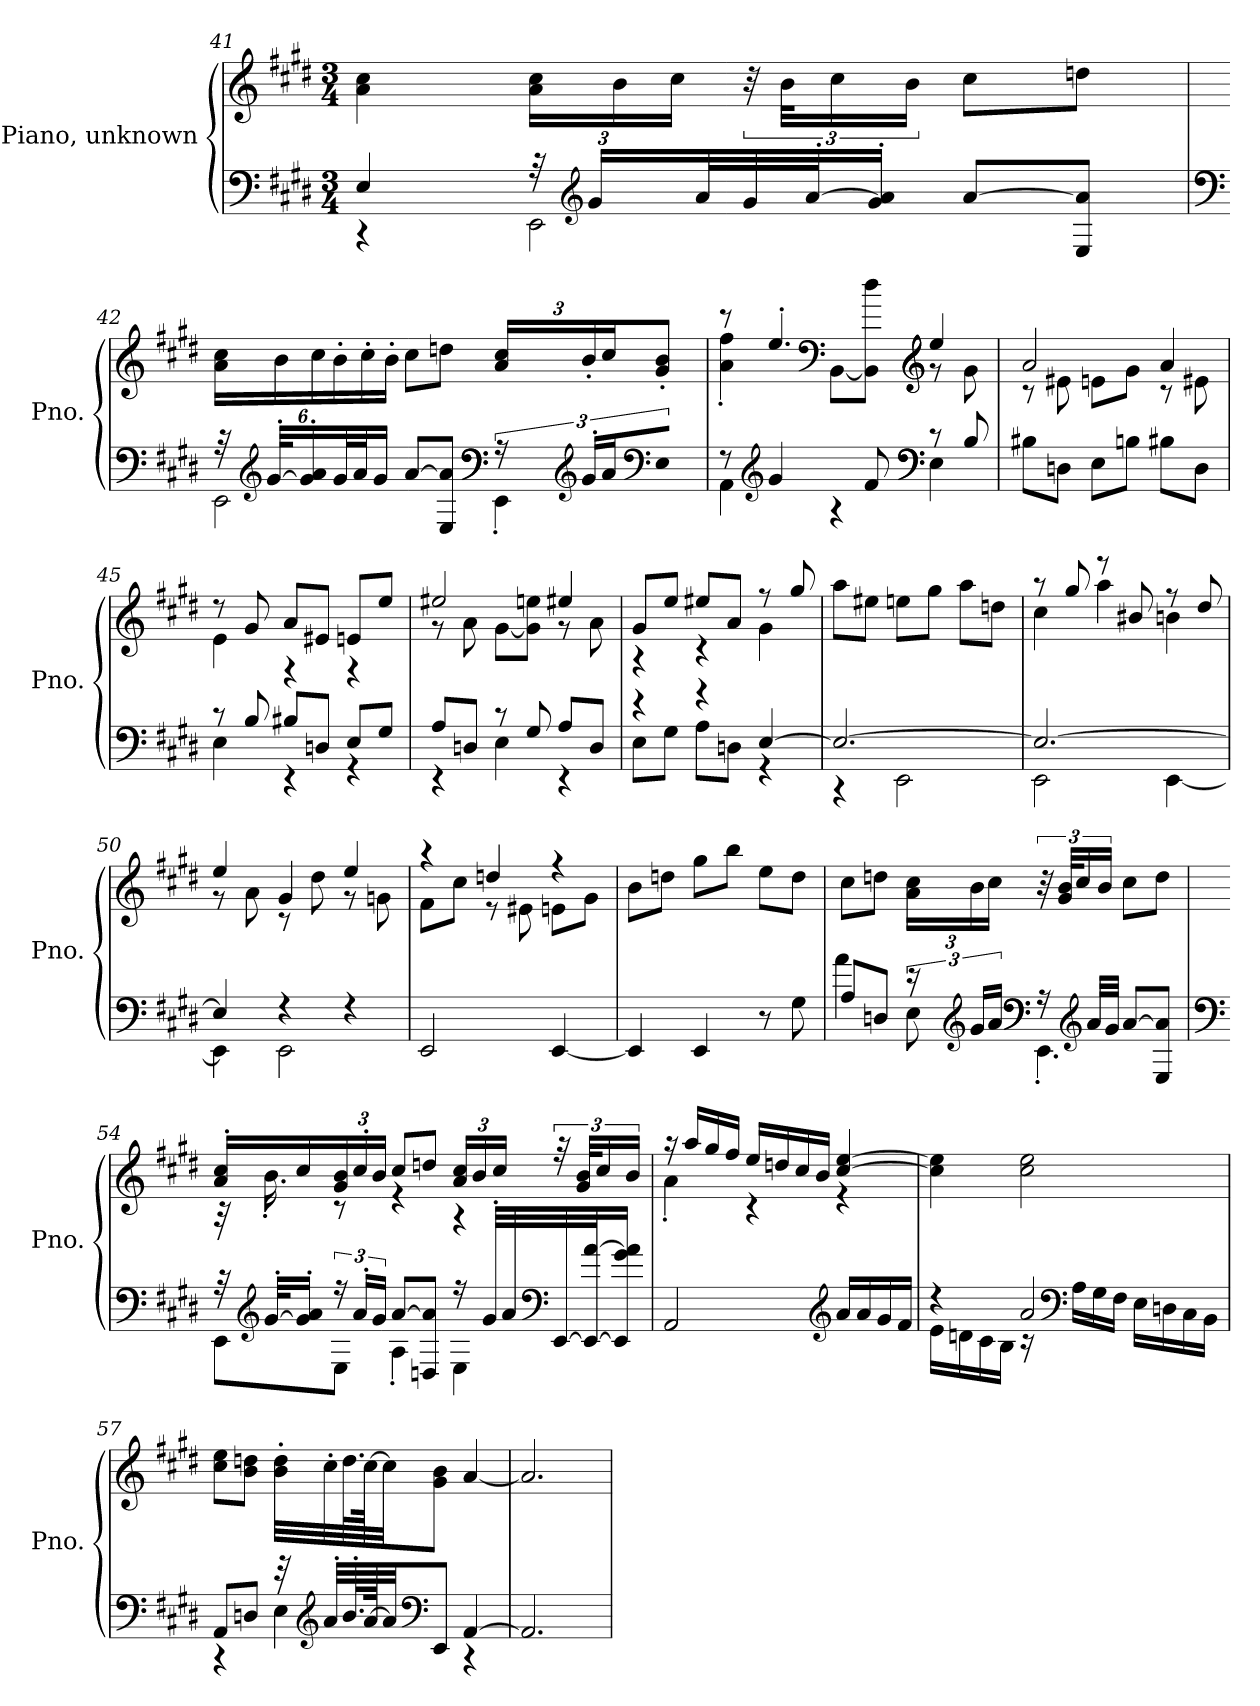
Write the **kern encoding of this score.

**kern	**kern
*part1	*part1
*staff2	*staff1
*I"Piano, unknown	*
*I'Pno.	*
!!LO:LB:g=z
*clefF4	*clefG2
*k[f#c#g#d#]	*k[f#c#g#d#]
*M3/4	*M3/4
=41	=41
*^	*
4E/	4r	4a\ 4cc#\
*	*	*Xbrackettup
32r	2EE\	24a\ 24cc#\LL
*clefG2	*	*
16g#/LL	.	.
.	.	24b\
.	.	24cc#\JJ
32a/L	.	.
*	*	*brackettup
32g#/	.	48r
.	.	48b\KLL
[32a'/J	.	.
.	.	24cc#\
16g#/' 16a/]'JJ	.	.
.	.	24b\JJ
[8a/L	.	8cc#\L
8E/ 8a/]J	.	8ddn\J
=42	=42	=42
*clefF4	*	*
*	*	*Xbrackettup
32r	2EE\	24a\ 24cc#\LL
*clefG2	*	*
[32g#'/KLL	.	.
.	.	24b\
16g#/]' 16a/'	.	.
.	.	24cc#\
32g#/L	.	24b'\
32a/J	.	.
.	.	24cc#'\
16g#/JJ	.	.
.	.	24b'\JJ
[8a/L	.	8cc#\L
8E/ 8a/]J	.	8ddn\J
*clefF4	*	*
24r	4EE'\	24a/ 24cc#/LL
*clefG2	*	*
24g#'/LL	.	24b'/
24a/J	.	24cc#/J
*clefF4	*	*
8E/J	.	8g#/' 8b/'J
!!LO:PB:g=z
=43	=43	=43
*	*	*^
8r	4AA\	8r	4a\' 4ff#\'
*clefG2	*	*	*
4g#/	.	4.ee'/	.
*	*	*clefF4	*
.	4r	.	[8BB\L
8f#/	.	.	8BB\] 8dd#\J
*clefF4	*	*clefG2	*
8r	4E\	4ee/	8r
8B/	.	.	8g#\
*v	*v	*	*
=44	=44	=44
8B#X\L	2a/	8r
8Dn\J	.	8e#X\
8E\L	.	8en\L
8Bn\J	.	8g#\J
8B#X\L	4a/	8r
8D\J	.	8e#X\
=45	=45	=45
*^	*	*
8r	4E\	8r	4e\
8B/	.	8g#/	.
8B#X/L	4r	8a/L	4r
8Dn/J	.	8e#X/J	.
8E/L	4r	8en/L	4r
8G#/J	.	8ee/J	.
=46	=46	=46	=46
8A/L	4r	2ee#X/	8r
8Dn/J	.	.	8a\
8r	4E\	.	[8g#\L
8G#/	.	.	8g#\] 8een\J
8A/L	4r	4ee#X/	8r
8D/J	.	.	8a\
!!LO:LB:g=z	!!
=47	=47	=47	=47
4r	8E\L	8g#/L	4r
.	8G#\J	8ee/J	.
4r	8A\L	8ee#X/L	4r
.	8Dn\J	8a/J	.
[4E/	4r	8r	4g#\
.	.	8gg#/	.
*	*	*v	*v
=48	=48	=48
2.E/_	4r	8aa\L
.	.	8ee#X\J
.	2EE\	8een\L
.	.	8gg#\J
.	.	8aa\L
.	.	8ddn\J
=49	=49	=49
*	*	*^
2.E/_	2EE\	8r	4cc#\
.	.	8gg#/	.
.	.	8r	4aa\
.	.	8b#X/	.
.	[4EE\	8r	4bn\
.	.	8dd#/	.
=50	=50	=50	=50
4E/]	4EE\]	4ee/	8r
.	.	.	8a\
4r	2EE\	4g#/	8r
.	.	.	8dd#\
4r	.	4ee/	8r
.	.	.	8gn\
*v	*v	*	*
!!LO:LB:g=z	!!
=51	=51	=51
2EE/	4r	8f#\L
.	.	8cc#\J
.	4ddn/	8r
.	.	8e#X\
[4EE/	4r	8en\L
.	.	8g#\J
*	*v	*v
=52	=52
4EE/]	8b\L
.	8ddn\J
4EE/	8gg#\L
.	8bb\J
8r	8ee\L
8G#\	8dd\J
=53	=53
*^	*
8A/L	4a\	8cc#\L
8Dn/J	.	8ddn\J
24r	8E\	24a\ 24cc#\LL
*clefG2	*	*
24g#/LL	.	24b\
24a/JJ	.	24cc#\JJ
*clefF4	*	*
*	*	*brackettup
16r	4.EE'\	48r
.	.	48g#/ 48b/KLL
.	.	24cc#/
*clefG2	*	*
32a/LLL	.	.
.	.	24b/JJ
32g#/JJJ	.	.
[8a/L	.	8cc#\L
8E/ 8a/]J	.	8dd\J
!!LO:LB:g=z
=54	=54	=54
*clefF4	*	*
*	*	*^
32r	8EE\L	16a/' 16cc#/'LL	32r
*clefG2	*	*	*
[32g#'/KLL	.	.	16.b'\
16g#/]' 16a/'JJ	.	16cc#/	.
*	*	*Xbrackettup	*
24r	8E\J	24g#/ 24b/	8r
24a'/LL	.	24cc#'/	.
24g#/JJ	.	24b/JJ	.
[8a/L	4A'\	8cc#/L	4r
8Dn/ 8a/]J	.	8ddn/J	.
16r	4E\	24a/ 24cc#/LL	4r
.	.	24b/	.
32g#'/LLL	.	.	.
.	.	24cc#/JJ	.
32a/	.	.	.
*clefF4	*	*	*
*	*	*brackettup	*
[32EE/	.	48r	.
.	.	48g#/ 48b/KLL	.
32EE/_ [32a/J	.	.	.
.	.	24cc#/	.
16EE/] 16g#/ 16a/]JJ	.	.	.
.	.	24b/JJ	.
*v	*v	*	*
=55	=55	=55
2AA/	16r	4a'\
.	16aa/LL	.
.	16gg#/	.
.	16ff#/JJ	.
.	16ee/LL	4r
.	16ddn/	.
.	16cc#/	.
.	16b/JJ	.
*clefG2	*	*
16a/LL	[4cc#/ [4ee/	4r
16a/	.	.
16g#/	.	.
16f#/JJ	.	.
*	*v	*v
!!LO:LB:g=z
=56	=56
*^	*
4r	16e\LL	4cc#\] 4ee\]
.	16dn\	.
.	16c#\	.
.	16B\JJ	.
2a/	16r	2cc#\ 2ee\
*clefF4	*	*
.	16A\LL	.
.	16G#\	.
.	16F#\JJ	.
.	16E\LL	.
.	16Dn\	.
.	16C#\	.
.	16BB\JJ	.
=57	=57	=57
8AA/L	4r	8cc#\ 8ee\L
8Dn/J	.	8b\ 8ddn\J
32r	4E\	32b\' 32dd\'LLL
*clefG2	*	*
32a'/LLL	.	32cc#'\
64.b'/L	.	64.dd\L
[128a/JK	.	[128cc#\JK
32a/JJ]	.	32cc#\JJ]
*clefF4	*	*
8EE/J	.	8g#\ 8b\J
[4AA/	4r	[4a/
*v	*v	*
=58	=58
2.AA/]	2.a/]
=	=
*-	*-
